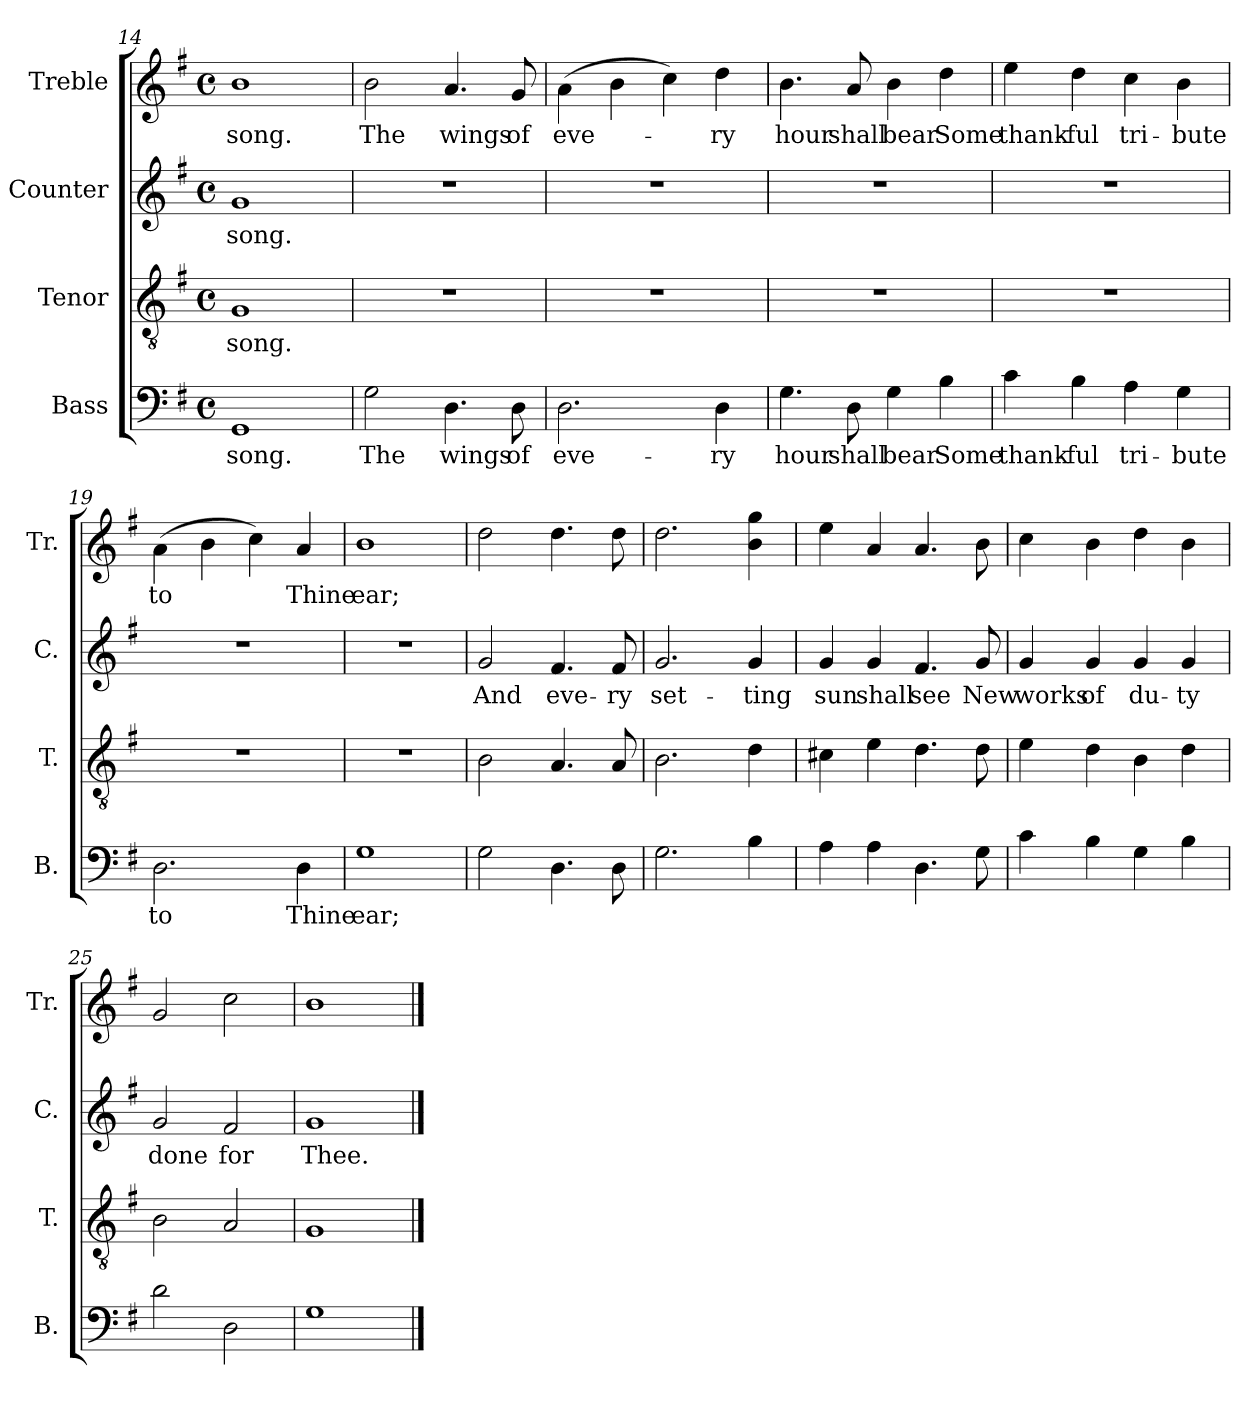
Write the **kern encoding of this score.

**kern	**text	**kern	**text	**kern	**text	**kern	**text
*part4	*part4	*part3	*part3	*part2	*part2	*part1	*part1
*staff4	*staff4	*staff3	*staff3	*staff2	*staff2	*staff1	*staff1
*I"Bass	*	*I"Tenor	*	*I"Counter	*	*I"Treble	*
*I'B.	*	*I'T.	*	*I'C.	*	*I'Tr.	*
*clefF4	*	*clefGv2	*	*clefG2	*	*clefG2	*
*k[f#]	*	*k[f#]	*	*k[f#]	*	*k[f#]	*
*M4/4	*	*M4/4	*	*M4/4	*	*M4/4	*
*met(c)	*	*met(c)	*	*met(c)	*	*met(c)	*
=14	=14	=14	=14	=14	=14	=14	=14
1GG	song.	1G	song.	1g	song.	1b	song.
!!LO:LB:g=z
=15	=15	=15	=15	=15	=15	=15	=15
2G\	The	1r	.	1r	.	2b\	The
4.D\	wings	.	.	.	.	4.a/	wings
8D\	of	.	.	.	.	8g/	of
=16	=16	=16	=16	=16	=16	=16	=16
2.D\	eve-	1r	.	1r	.	(4a\	eve-
.	.	.	.	.	.	4b\	.
.	.	.	.	.	.	4cc\)	.
4D\	-ry	.	.	.	.	4dd\	-ry
=17	=17	=17	=17	=17	=17	=17	=17
4.G\	hour	1r	.	1r	.	4.b\	hour
8D\	shall	.	.	.	.	8a/	shall
4G\	bear	.	.	.	.	4b\	bear
4B\	Some	.	.	.	.	4dd\	Some
=18	=18	=18	=18	=18	=18	=18	=18
4c\	thank-	1r	.	1r	.	4ee\	thank-
4B\	-ful	.	.	.	.	4dd\	-ful
4A\	tri-	.	.	.	.	4cc\	tri-
4G\	-bute	.	.	.	.	4b\	-bute
=19	=19	=19	=19	=19	=19	=19	=19
2.D\	to	1r	.	1r	.	(4a\	to
.	.	.	.	.	.	4b\	.
.	.	.	.	.	.	4cc\)	.
4D\	Thine	.	.	.	.	4a/	Thine
=20	=20	=20	=20	=20	=20	=20	=20
1G	ear;	1r	.	1r	.	1b	ear;
=21	=21	=21	=21	=21	=21	=21	=21
2G\	.	2B\	.	2g/	And	2dd\	.
4.D\	.	4.A/	.	4.f#/	eve-	4.dd\	.
8D\	.	8A/	.	8f#/	-ry	8dd\	.
!!LO:PB:g=z
=22	=22	=22	=22	=22	=22	=22	=22
2.G\	.	2.B\	.	2.g/	set-	2.dd\	.
4B\	.	4d\	.	4g/	-ting	4b\ 4gg\	.
=23	=23	=23	=23	=23	=23	=23	=23
4A\	.	4c#X\	.	4g/	sun	4ee\	.
4A\	.	4e\	.	4g/	shall	4a/	.
4.D\	.	4.d\	.	4.f#/	see	4.a/	.
8G\	.	8d\	.	8g/	New	8b\	.
=24	=24	=24	=24	=24	=24	=24	=24
4c\	.	4e\	.	4g/	works	4cc\	.
4B\	.	4d\	.	4g/	of	4b\	.
4G\	.	4B\	.	4g/	du-	4dd\	.
4B\	.	4d\	.	4g/	-ty	4b\	.
=25	=25	=25	=25	=25	=25	=25	=25
2d\	.	2B\	.	2g/	done	2g/	.
2D\	.	2A/	.	2f#/	for	2cc\	.
=26	=26	=26	=26	=26	=26	=26	=26
1G	.	1G	.	1g	Thee.	1b	.
==	==	==	==	==	==	==	==
*-	*-	*-	*-	*-	*-	*-	*-
